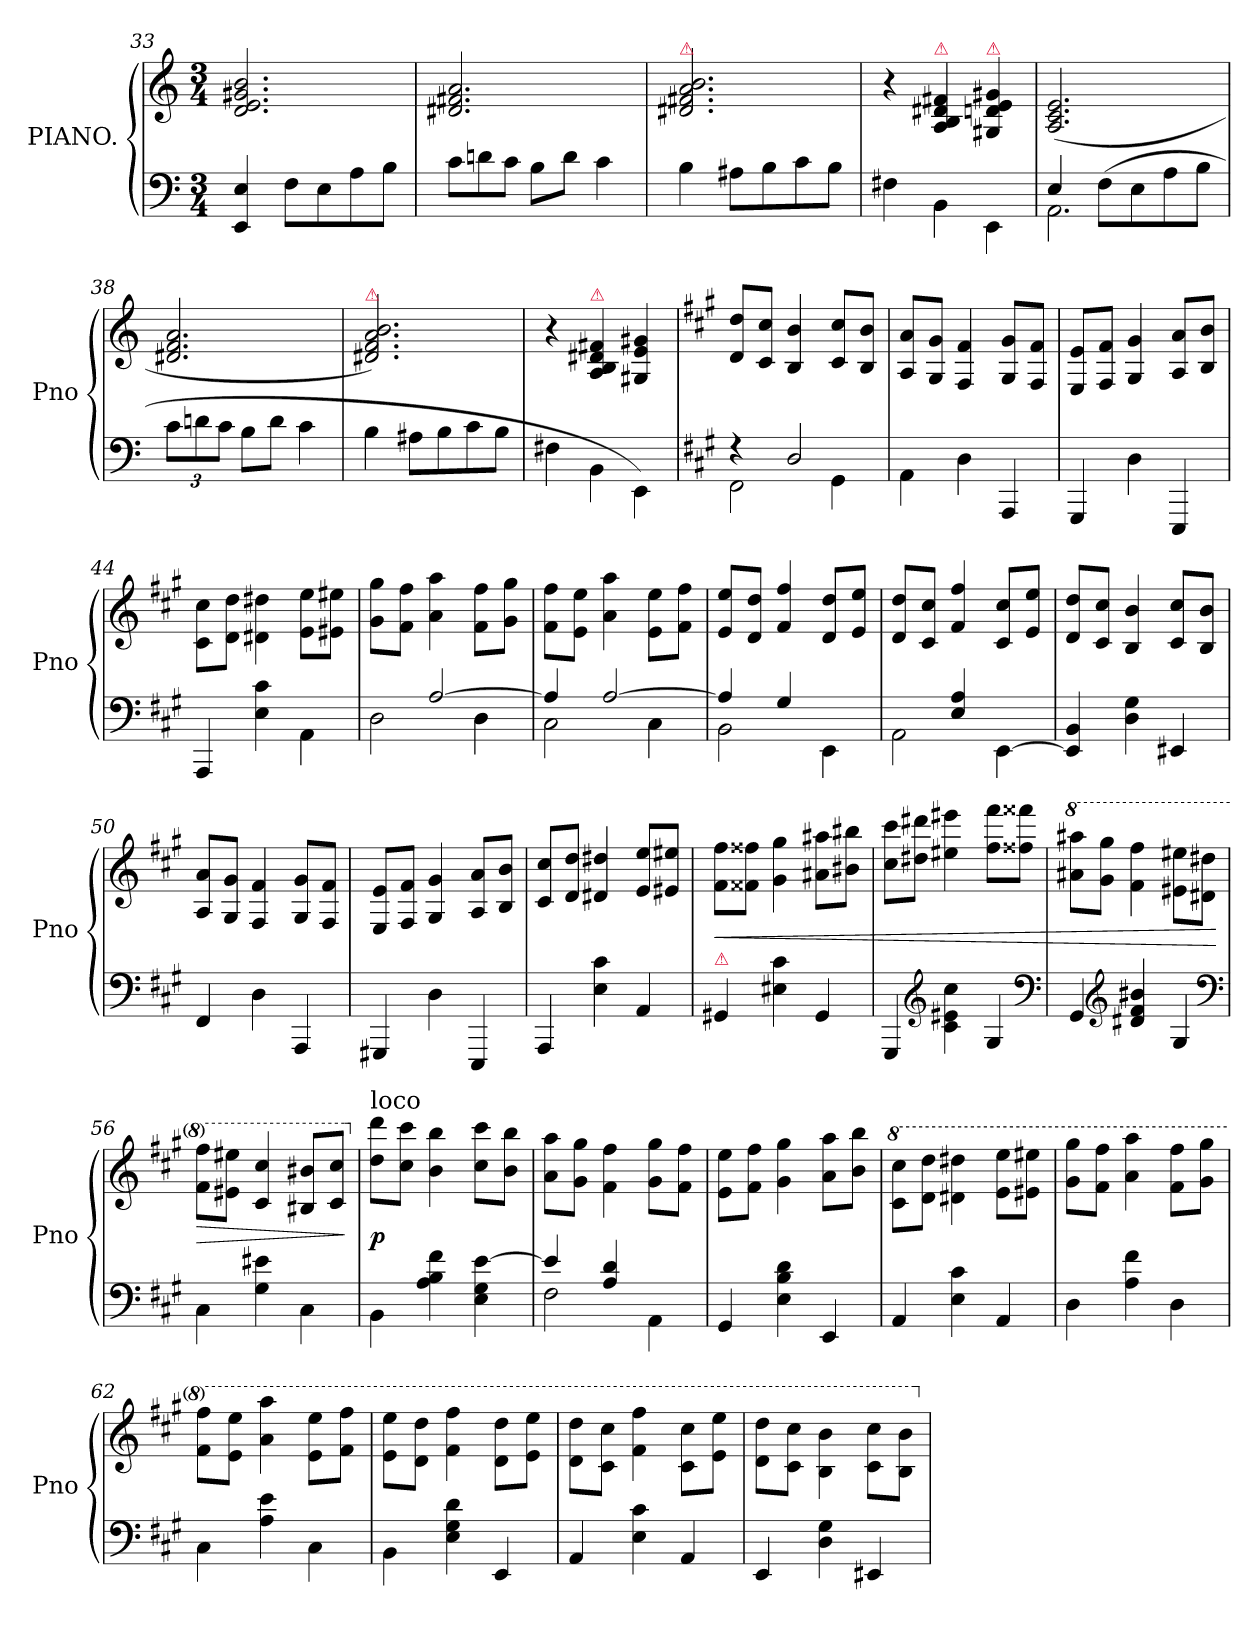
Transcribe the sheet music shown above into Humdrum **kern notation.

**kern	**kern	**dynam
*part1	*part1	*part1
*staff2	*staff1	*staff1/2
*I"PIANO.	*	*
*I'Pno	*	*
*clefF4	*clefG2	*
*k[]	*k[]	*
*M3/4	*M3/4	*
=33	=33	=33
4EE 4E	2.d/ 2.e/ 2.g#X/ 2.b/	.
8FL	.	.
8E	.	.
8A	.	.
8BJ	.	.
=34	=34	=34
*Xtuplet	*	*
12cL	2.d#X/ 2.f#X/ 2.a/	.
12dn	.	.
12cJ	.	.
8BL	.	.
8dJ	.	.
4c	.	.
=35	=35	=35
!	!LO:TX:a:color=crimson:t=⚠	!
4B	2.d#X/ 2.f#X/ 2.a/ 2.b/	.
8A#XL	.	.
8B	.	.
8c	.	.
8BJ	.	.
=36	=36	=36
4F#X\	4r	.
!	!LO:TX:a:color=crimson:t=⚠	!
4BB\	4A/ 4B/ 4d#X/ 4f#X/	.
!	!LO:TX:a:color=crimson:t=⚠	!
4EE\	4G#X 4dn 4e 4g#X	.
=37	=37	=37
*^	*	*
4E	2.AA	(>2.A/ 2.c/ 2.e/	.
(>8F\L	.	.	.
8E	.	.	.
8A	.	.	.
8BJ	.	.	.
*v	*v	*	*
=38	=38	=38
*tuplet	*	*
12cL	2.d#X/ 2.f/ 2.a/	.
12dn	.	.
12cJ	.	.
8BL	.	.
8dJ	.	.
4c	.	.
=39	=39	=39
!	!LO:TX:a:color=crimson:t=⚠	!
4B	2.d#X/ 2.f/ 2.a/ 2.b/)	.
8A#XL	.	.
8B	.	.
8c	.	.
8BJ	.	.
=40	=40	=40
4F#X\	4r	.
!	!LO:TX:a:color=crimson:t=⚠	!
4BB\	4A/ 4B/ 4d#X/ 4f#X/	.
4EE\)	4G#X 4e 4g#X	.
=41	=41	=41
*k[f#c#g#]	*k[f#c#g#]	*
*^	*	*
4rF	2FF#	8d 8ddL	.
.	.	8c# 8cc#J	.
2D	.	4B 4b	.
.	4GG#\	8c# 8cc#L	.
.	.	8B 8bJ	.
*v	*v	*	*
=42	=42	=42
4AA\	8A 8aL	.
.	8G# 8g#J	.
4D\	4F#/ 4f#/	.
4AAA/	8G#/ 8g#/L	.
.	8F#/ 8f#/J	.
=43	=43	=43
4GGG#/	8E/ 8e/L	.
.	8F#/ 8f#/J	.
4D\	4G#/ 4g#/	.
4EEE/	8A/ 8a/L	.
.	8B/ 8b/J	.
=44	=44	=44
4AAA	8c#\ 8cc#\L	.
.	8d 8ddJ	.
4E 4c#	4d#X\ 4dd#X\	.
4AA\	8e\ 8ee\L	.
.	8e#X 8ee#XJ	.
=45	=45	=45
*^	*	*
4rcyy	2D	8g#\ 8gg#\L	.
.	.	8f# 8ff#J	.
[2A	.	4a 4aa	.
.	4D	8f# 8ff#L	.
.	.	8g# 8gg#J	.
=46	=46	=46	=46
4A]	2C#	8f# 8ff#L	.
.	.	8e 8eeJ	.
[2A	.	4a 4aa	.
.	4C#	8e 8eeL	.
.	.	8f# 8ff#J	.
=47	=47	=47	=47
4A]	2BB	8e 8eeL	.
.	.	8d 8ddJ	.
4G#	.	4f#/ 4ff#/	.
4rcyy	4EE\	8d 8ddL	.
.	.	8e 8eeJ	.
=48	=48	=48	=48
4rAyy	2AA	8d 8ddL	.
.	.	8c# 8cc#J	.
4E 4A	.	4f#/ 4ff#/	.
4rAyy	[4EE\	8c# 8cc#L	.
.	.	8e 8eeJ	.
*v	*v	*	*
=49	=49	=49
4EE] 4BB	8d 8ddL	.
.	8c# 8cc#J	.
4D 4G#	4B 4b	.
4EE#X/	8c# 8cc#L	.
.	8B 8bJ	.
=50	=50	=50
4FF#	8A 8aL	.
.	8G# 8g#J	.
4D\	4F#/ 4f#/	.
4AAA/	8G#/ 8g#/L	.
.	8F#/ 8f#/J	.
=51	=51	=51
4GGG#X/	8E/ 8e/L	.
.	8F#/ 8f#/J	.
4D\	4G#/ 4g#/	.
4EEE/	8A/ 8a/L	.
.	8B/ 8b/J	.
=52	=52	=52
4AAA	8c# 8cc#L	.
.	8d 8ddJ	.
4E 4c#	4d#X 4dd#X	.
4AA	8e 8eeL	.
.	8e#X 8ee#XJ	.
=53	=53	=53
!	!LO:TX:b:color=crimson:t=⚠	!
!	!	!LO:HP:b
4GG#X	8f# 8ff#L	<
.	8f##X 8ff##XJ	.
4E#X 4c#	4g# 4gg#	.
4GG#	8a#X 8aa#XL	.
.	8b#X 8bb#XJ	.
=54	=54	=54
4GGG#	8cc# 8ccc#L	.
.	8dd#X 8ddd#XJ	.
*clefG2	*	*
4c#\ 4e#X\ 4cc#\	4ee#X 4eee#X	.
4G#	8ff# 8fff#L	.
.	8ff##X 8fff##XJ	.
*clefF4	*	*
=55	=55	=55
*	*8va	*
4GG#	8aa#X 8aaa#XL	.
.	8gg# 8ggg#J	.
*clefG2	*	*
4d#X 4f# 4b#X	4ff# 4fff#	.
4G#	8ee#X\ 8eee#X\L	.
.	8dd#X\ 8ddd#X\J	.
*clefF4	*	*
.	.	[
=56	=56	=56
4C#\	8ff# 8fff#L	>
.	8ee#X 8eee#XJ	.
4G# 4e#X	4cc# 4ccc#	.
4C#\	8b#X 8bb#XL	.
.	8cc# 8ccc#J	.
.	.	]
=57	=57	=57
*	*X8va	*
!	!LO:TX:a:t=loco	!
4BB\	8dd 8dddL	p
.	8cc# 8ccc#J	.
4A 4B 4f#	4b 4bb	.
4E 4G# [4e	8cc# 8ccc#L	.
.	8b 8bbJ	.
=58	=58	=58
*^	*	*
4e]	2F#	8a 8aaL	.
.	.	8g# 8gg#J	.
4A 4d	.	4f# 4ff#	.
4rcyy	4AA\	8g# 8gg#L	.
.	.	8f# 8ff#J	.
*v	*v	*	*
=59	=59	=59
4GG#/	8e 8eeL	.
.	8f# 8ff#J	.
4E 4B 4d	4g# 4gg#	.
4EE/	8a 8aaL	.
.	8b 8bbJ	.
=60	=60	=60
*	*8va	*
4AA	8cc#\ 8ccc#\L	.
.	8dd\ 8ddd\J	.
4E 4c#	4dd#X\ 4ddd#X\	.
4AA	8ee\ 8eee\L	.
.	8ee#X\ 8eee#X\J	.
=61	=61	=61
4D	8gg# 8ggg#L	.
.	8ff# 8fff#J	.
4A 4f#	4aa 4aaa	.
4D	8ff# 8fff#L	.
.	8gg# 8ggg#J	.
=62	=62	=62
4C#\	8ff# 8fff#L	.
.	8ee 8eeeJ	.
4A 4e	4aa 4aaa	.
4C#\	8ee 8eeeL	.
.	8ff# 8fff#J	.
=63	=63	=63
4BB\	8ee\ 8eee\L	.
.	8dd\ 8ddd\J	.
4E 4G# 4d	4ff# 4fff#	.
4EE	8dd\ 8ddd\L	.
.	8ee\ 8eee\J	.
=64	=64	=64
4AA	8dd\ 8ddd\L	.
.	8cc#\ 8ccc#\J	.
4E 4c#	4ff# 4fff#	.
4AA	8cc#\ 8ccc#\L	.
.	8ee\ 8eee\J	.
=65	=65	=65
4EE	8dd\ 8ddd\L	.
.	8cc#\ 8ccc#\J	.
4D 4G#	4b\ 4bb\	.
4EE#X	8cc#\ 8ccc#\L	.
.	8b\ 8bb\J	.
*	*X8va	*
=	=	=
*-	*-	*-
